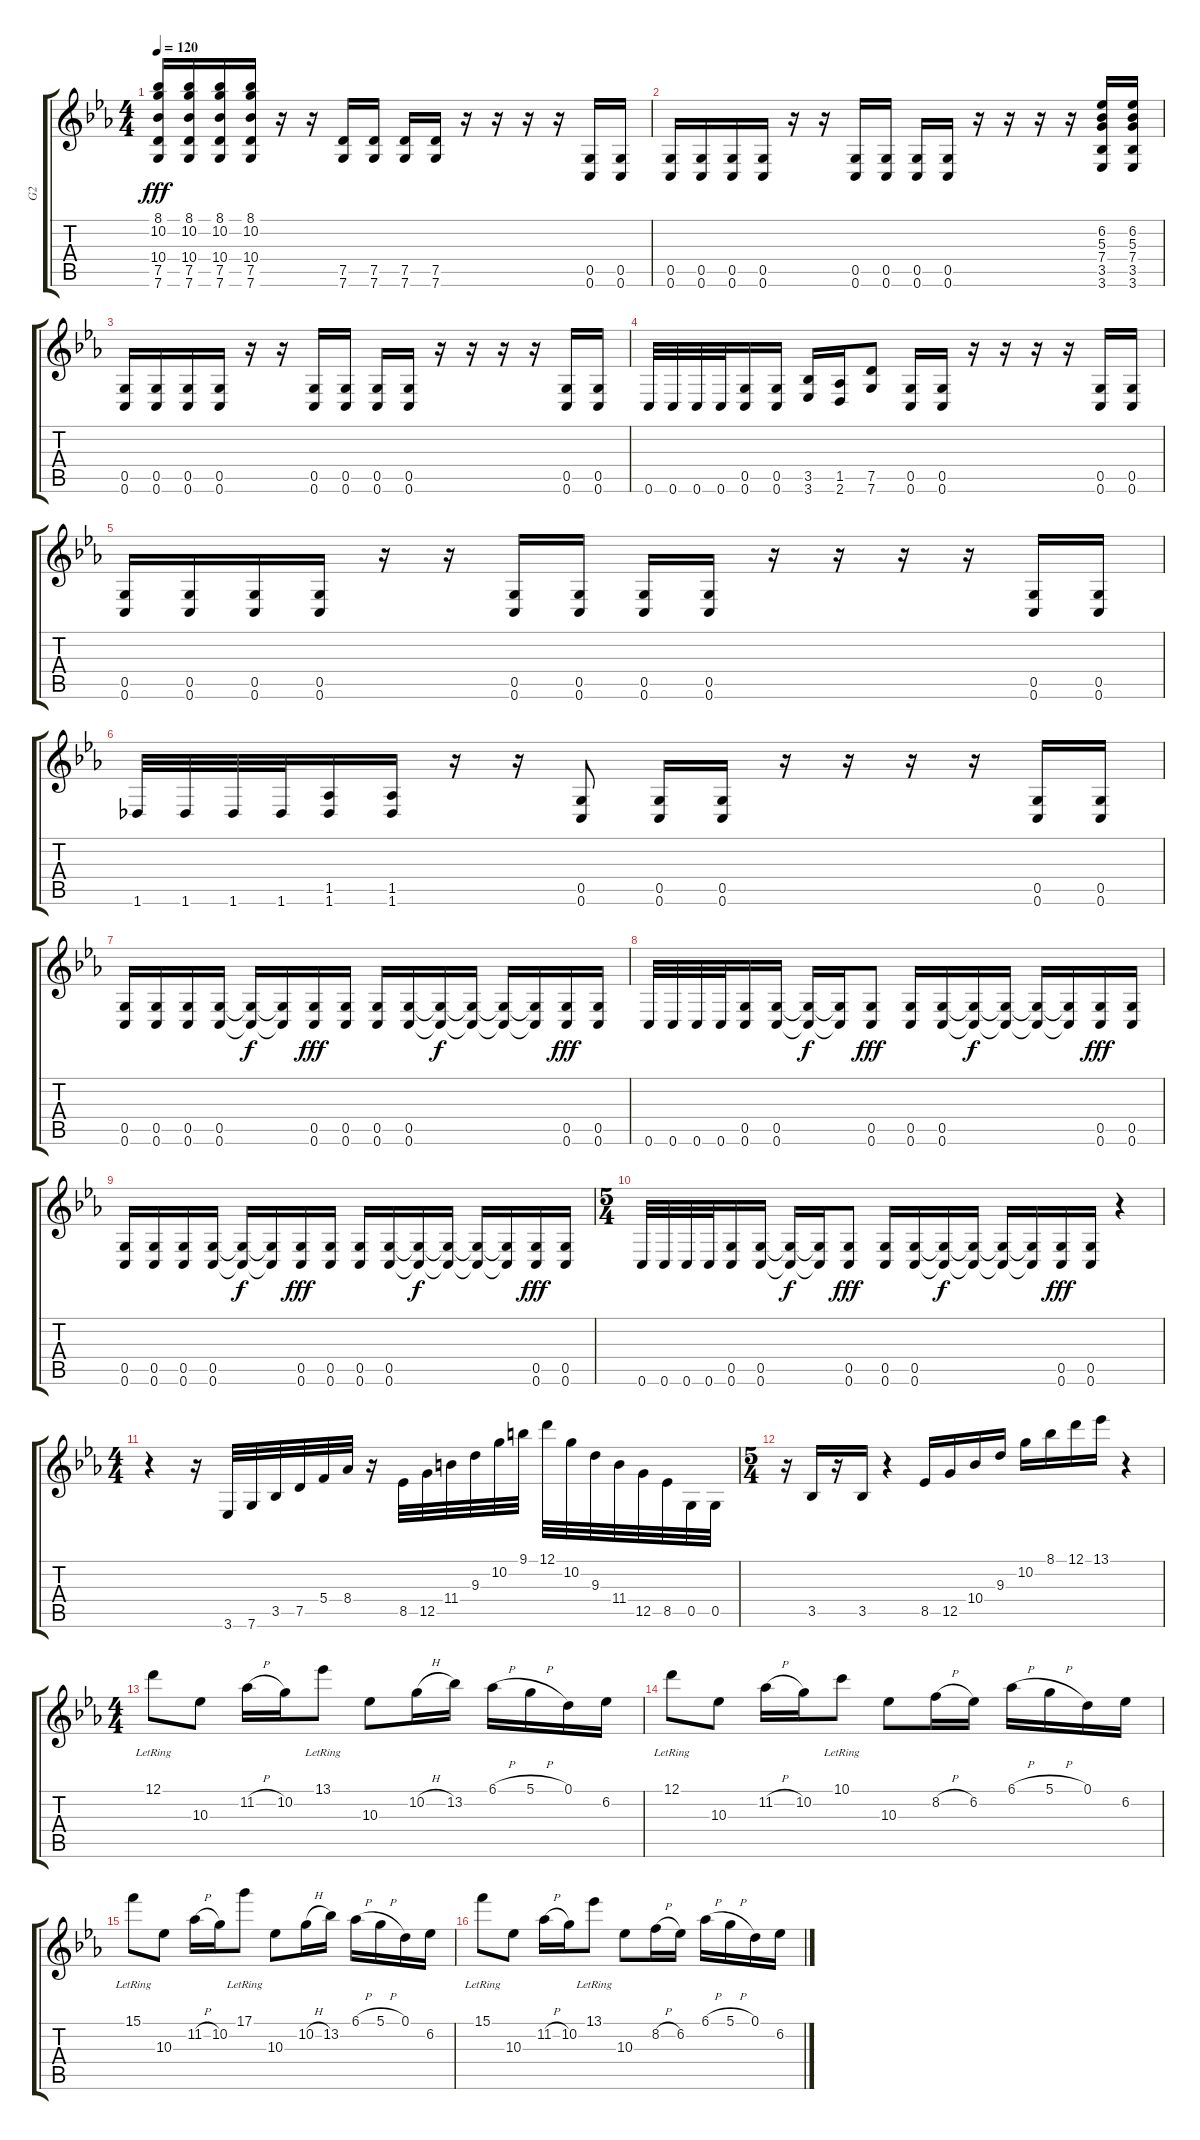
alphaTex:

\track ("G2" "G2") {instrument distortionguitar}
\staff {score tabs}
\tuning (D4 A3 F3 C3 G2 C2) {hide}
\ts (4 4)
\tempo 120
\clef g2
\ks cminor
(8.1 10.2 10.4 7.5 7.6).16{dy fff} (8.1 10.2 10.4 7.5 7.6).16 (8.1 10.2 10.4 7.5 7.6).16 (8.1 10.2 10.4 7.5 7.6).16 r.16 r.16 (7.5 7.6).16 (7.5 7.6).16 (7.5 7.6).16 (7.5 7.6).16 r.16 r.16 r.16 r.16 (0.5 0.6).16 (0.5 0.6).16 |
(0.5 0.6).16 (0.5 0.6).16 (0.5 0.6).16 (0.5 0.6).16 r.16 r.16 (0.5 0.6).16 (0.5 0.6).16 (0.5 0.6).16 (0.5 0.6).16 r.16 r.16 r.16 r.16 (6.2 5.3 7.4 3.5 3.6).16 (6.2 5.3 7.4 3.5 3.6).16 |
(0.5 0.6).16 (0.5 0.6).16 (0.5 0.6).16 (0.5 0.6).16 r.16 r.16 (0.5 0.6).16 (0.5 0.6).16 (0.5 0.6).16 (0.5 0.6).16 r.16 r.16 r.16 r.16 (0.5 0.6).16 (0.5 0.6).16 |
0.6.32 0.6.32 0.6.32 0.6.32 (0.5 0.6).16 (0.5 0.6).16 (3.5 3.6).16 (1.5 2.6).16 (7.5 7.6).8 (0.5 0.6).16 (0.5 0.6).16 r.16 r.16 r.16 r.16 (0.5 0.6).16 (0.5 0.6).16 |
(0.5 0.6).16 (0.5 0.6).16 (0.5 0.6).16 (0.5 0.6).16 r.16 r.16 (0.5 0.6).16 (0.5 0.6).16 (0.5 0.6).16 (0.5 0.6).16 r.16 r.16 r.16 r.16 (0.5 0.6).16 (0.5 0.6).16 |
1.6.32 1.6.32 1.6.32 1.6.32 (1.5 1.6).16 (1.5 1.6).16 r.16 r.16 (0.5 0.6).8 (0.5 0.6).16 (0.5 0.6).16 r.16 r.16 r.16 r.16 (0.5 0.6).16 (0.5 0.6).16 |
(0.5 0.6).16 (0.5 0.6).16 (0.5 0.6).16 (0.5 0.6).16 (0.5{t} 0.6{t}).16{dy f} (0.5{t} 0.6{t}).16 (0.5 0.6).16{dy fff} (0.5 0.6).16 (0.5 0.6).16 (0.5 0.6).16 (0.5{t} 0.6{t}).16{dy f} (0.5{t} 0.6{t}).16 (0.5{t} 0.6{t}).16 (0.5{t} 0.6{t}).16 (0.5 0.6).16{dy fff} (0.5 0.6).16 |
0.6.32 0.6.32 0.6.32 0.6.32 (0.5 0.6).16 (0.5 0.6).16 (0.5{t} 0.6{t}).16{dy f} (0.5{t} 0.6{t}).16 (0.5 0.6).8{dy fff} (0.5 0.6).16 (0.5 0.6).16 (0.5{t} 0.6{t}).16{dy f} (0.5{t} 0.6{t}).16 (0.5{t} 0.6{t}).16 (0.5{t} 0.6{t}).16 (0.5 0.6).16{dy fff} (0.5 0.6).16 |
(0.5 0.6).16 (0.5 0.6).16 (0.5 0.6).16 (0.5 0.6).16 (0.5{t} 0.6{t}).16{dy f} (0.5{t} 0.6{t}).16 (0.5 0.6).16{dy fff} (0.5 0.6).16 (0.5 0.6).16 (0.5 0.6).16 (0.5{t} 0.6{t}).16{dy f} (0.5{t} 0.6{t}).16 (0.5{t} 0.6{t}).16 (0.5{t} 0.6{t}).16 (0.5 0.6).16{dy fff} (0.5 0.6).16 |
\ts (5 4)
0.6.32 0.6.32 0.6.32 0.6.32 (0.5 0.6).16 (0.5 0.6).16 (0.5{t} 0.6{t}).16{dy f} (0.5{t} 0.6{t}).16 (0.5 0.6).8{dy fff} (0.5 0.6).16 (0.5 0.6).16 (0.5{t} 0.6{t}).16{dy f} (0.5{t} 0.6{t}).16 (0.5{t} 0.6{t}).16 (0.5{t} 0.6{t}).16 (0.5 0.6).16{dy fff} (0.5 0.6).16 r.4 |
\ts (4 4)
r.4 r.16 3.6.32 7.6.32 3.5.32 7.5.32 5.4.32 8.4.32 r.16 8.5.32 12.5.32 11.4.32 9.3.32 10.2.32 9.1.32 12.1.32 10.2.32 9.3.32 11.4.32 12.5.32 8.5.32 0.5.32 0.5.32 |
\ts (5 4)
r.16 3.5.16 r.16 3.5.16 r.4 8.5.16 12.5.16 10.4.16 9.3.16 10.2.16 8.1.16 12.1.16 13.1.16 r.4 |
\ts (4 4)
12.1{lr}.8 10.3.8 11.2{h}.16 10.2.16 13.1{lr}.8 10.3.8 10.2{h}.16 13.2.16 6.1{h}.16 5.1{h}.16 0.1.16 6.2.16 |
12.1{lr}.8 10.3.8 11.2{h}.16 10.2.16 10.1{lr}.8 10.3.8 8.2{h}.16 6.2.16 6.1{h}.16 5.1{h}.16 0.1.16 6.2.16 |
15.1{lr}.8 10.3.8 11.2{h}.16 10.2.16 17.1{lr}.8 10.3.8 10.2{h}.16 13.2.16 6.1{h}.16 5.1{h}.16 0.1.16 6.2.16 |
15.1{lr}.8 10.3.8 11.2{h}.16 10.2.16 13.1{lr}.8 10.3.8 8.2{h}.16 6.2.16 6.1{h}.16 5.1{h}.16 0.1.16 6.2.16
